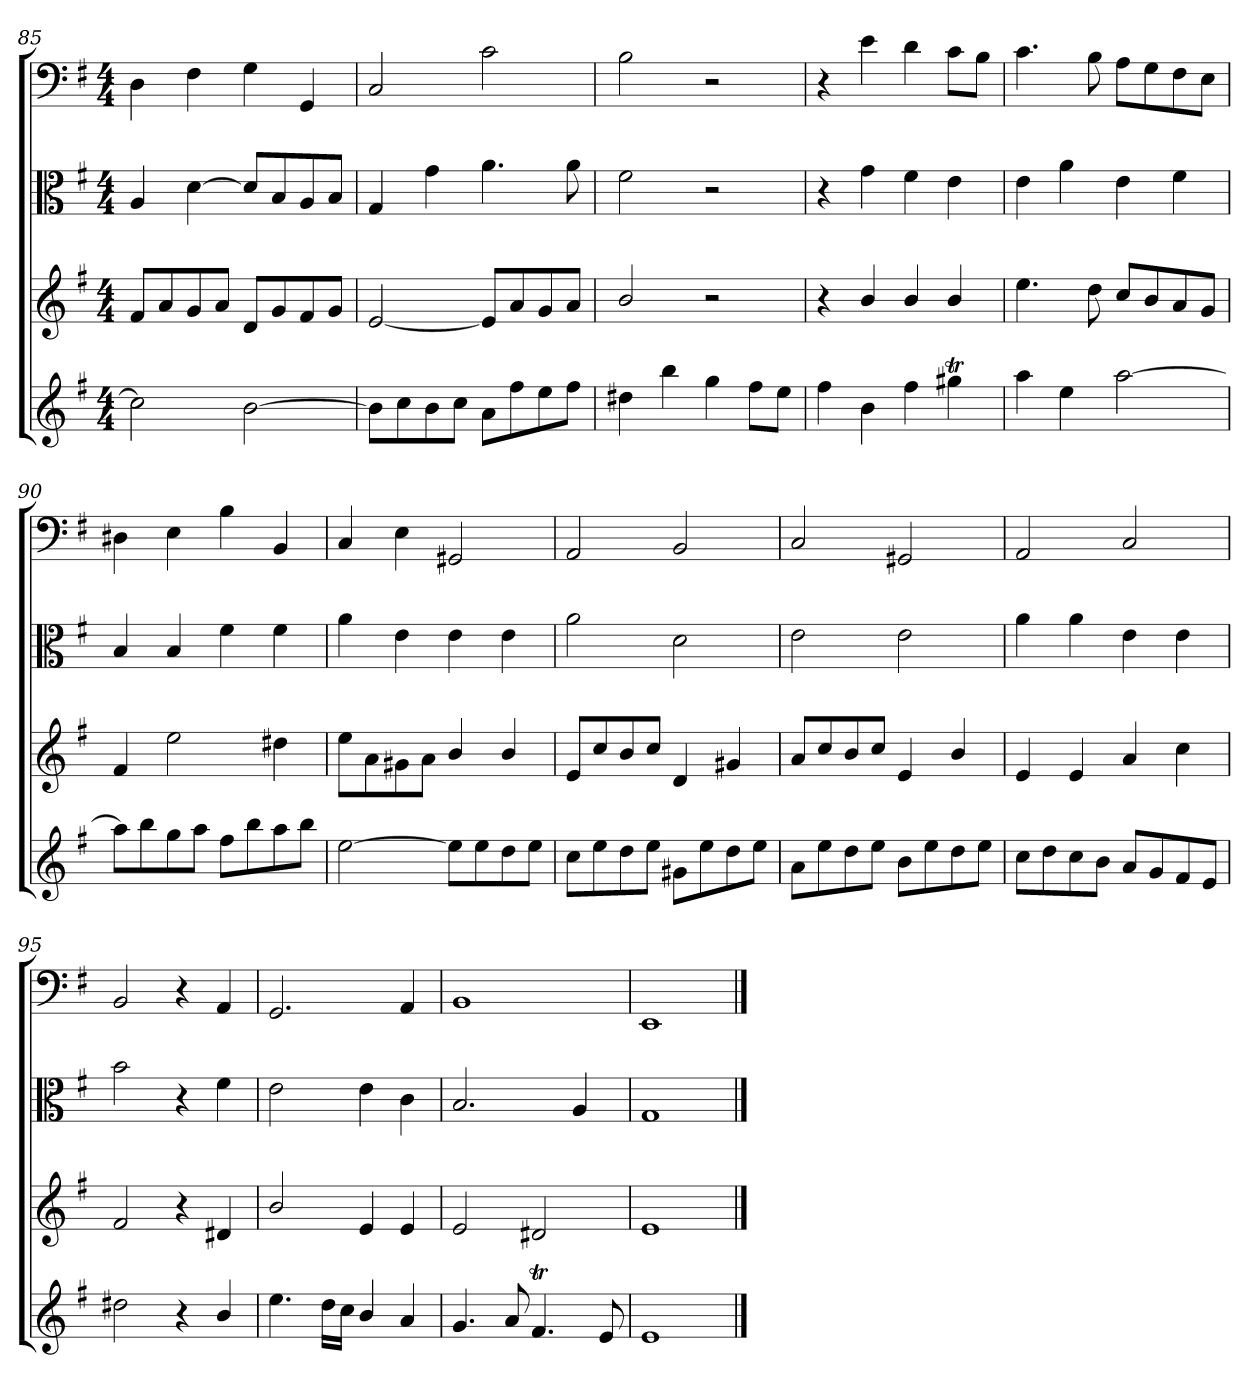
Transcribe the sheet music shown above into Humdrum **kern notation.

**kern	**kern	**kern	**kern
*part4	*part3	*part2	*part1
*staff4	*staff3	*staff2	*staff1
*clefG2	*clefG2	*clefC3	*clefF4
*k[f#]	*k[f#]	*k[f#]	*k[f#]
*e:	*e:	*e:	*e:
*M4/4	*M4/4	*M4/4	*M4/4
=85	=85	=85	=85
2cc\]	8f#/L	4A/	4D\
.	8a/	.	.
.	8g/	[4d\	4F#\
.	8a/J	.	.
[2b\	8d/L	8d/L]	4G\
.	8g/	8B/	.
.	8f#/	8A/	4GG/
.	8g/J	8B/J	.
=86	=86	=86	=86
8b\L]	[2e/	4G/	2C/
8cc\	.	.	.
8b\	.	4g\	.
8cc\J	.	.	.
8a\L	8e/L]	4.a\	2c\
8ff#\	8a/	.	.
8ee\	8g/	.	.
8ff#\J	8a/J	8a\	.
=87	=87	=87	=87
4dd#X\	2b/	2f#\	2B\
4bb\	.	.	.
4gg\	2r	2r	2r
8ff#\L	.	.	.
8ee\J	.	.	.
=88	=88	=88	=88
4ff#\	4r	4r	4r
4b\	4b/	4g\	4e\
4ff#\	4b/	4f#\	4d\
4gg#Xt\	4b/	4e\	8c\L
.	.	.	8B\J
=89	=89	=89	=89
4aa\	4.ee\	4e\	4.c\
4ee\	.	4a\	.
.	8dd\	.	8B\
[2aa\	8cc/L	4e\	8A\L
.	8b/	.	8G\
.	8a/	4f#\	8F#\
.	8g/J	.	8E\J
=90	=90	=90	=90
8aa\L]	4f#/	4B/	4D#X\
8bb\	.	.	.
8gg\	2ee\	4B/	4E\
8aa\J	.	.	.
8ff#\L	.	4f#\	4B\
8bb\	.	.	.
8aa\	4dd#X\	4f#\	4BB/
8bb\J	.	.	.
=91	=91	=91	=91
[2ee\	8ee\L	4a\	4C/
.	8a\	.	.
.	8g#X\	4e\	4E\
.	8a\J	.	.
8ee\L]	4b/	4e\	2GG#X/
8ee\	.	.	.
8dd\	4b/	4e\	.
8ee\J	.	.	.
=92	=92	=92	=92
8cc\L	8e/L	2a\	2AA/
8ee\	8cc/	.	.
8dd\	8b/	.	.
8ee\J	8cc/J	.	.
8g#X\L	4d/	2d\	2BB/
8ee\	.	.	.
8dd\	4g#X/	.	.
8ee\J	.	.	.
=93	=93	=93	=93
8a\L	8a/L	2e\	2C/
8ee\	8cc/	.	.
8dd\	8b/	.	.
8ee\J	8cc/J	.	.
8b\L	4e/	2e\	2GG#X/
8ee\	.	.	.
8dd\	4b/	.	.
8ee\J	.	.	.
=94	=94	=94	=94
8cc\L	4e/	4a\	2AA/
8dd\	.	.	.
8cc\	4e/	4a\	.
8b\J	.	.	.
8a/L	4a/	4e\	2C/
8g/	.	.	.
8f#/	4cc\	4e\	.
8e/J	.	.	.
=95	=95	=95	=95
2dd#X\	2f#/	2b\	2BB/
4r	4r	4r	4r
4b/	4d#X/	4f#\	4AA/
=96	=96	=96	=96
4.ee\	2b/	2e\	2.GG/
16dd\LL	.	.	.
16cc\JJ	.	.	.
4b/	4e/	4e\	.
4a/	4e/	4c\	4AA/
=97	=97	=97	=97
4.g/	2e/	2.B/	1BB/
8a/	.	.	.
4.f#t/	2d#X/	.	.
.	.	4A/	.
8e/	.	.	.
=98	=98	=98	=98
1e/	1e/	1G/	1EE/
==	==	==	==
*-	*-	*-	*-
